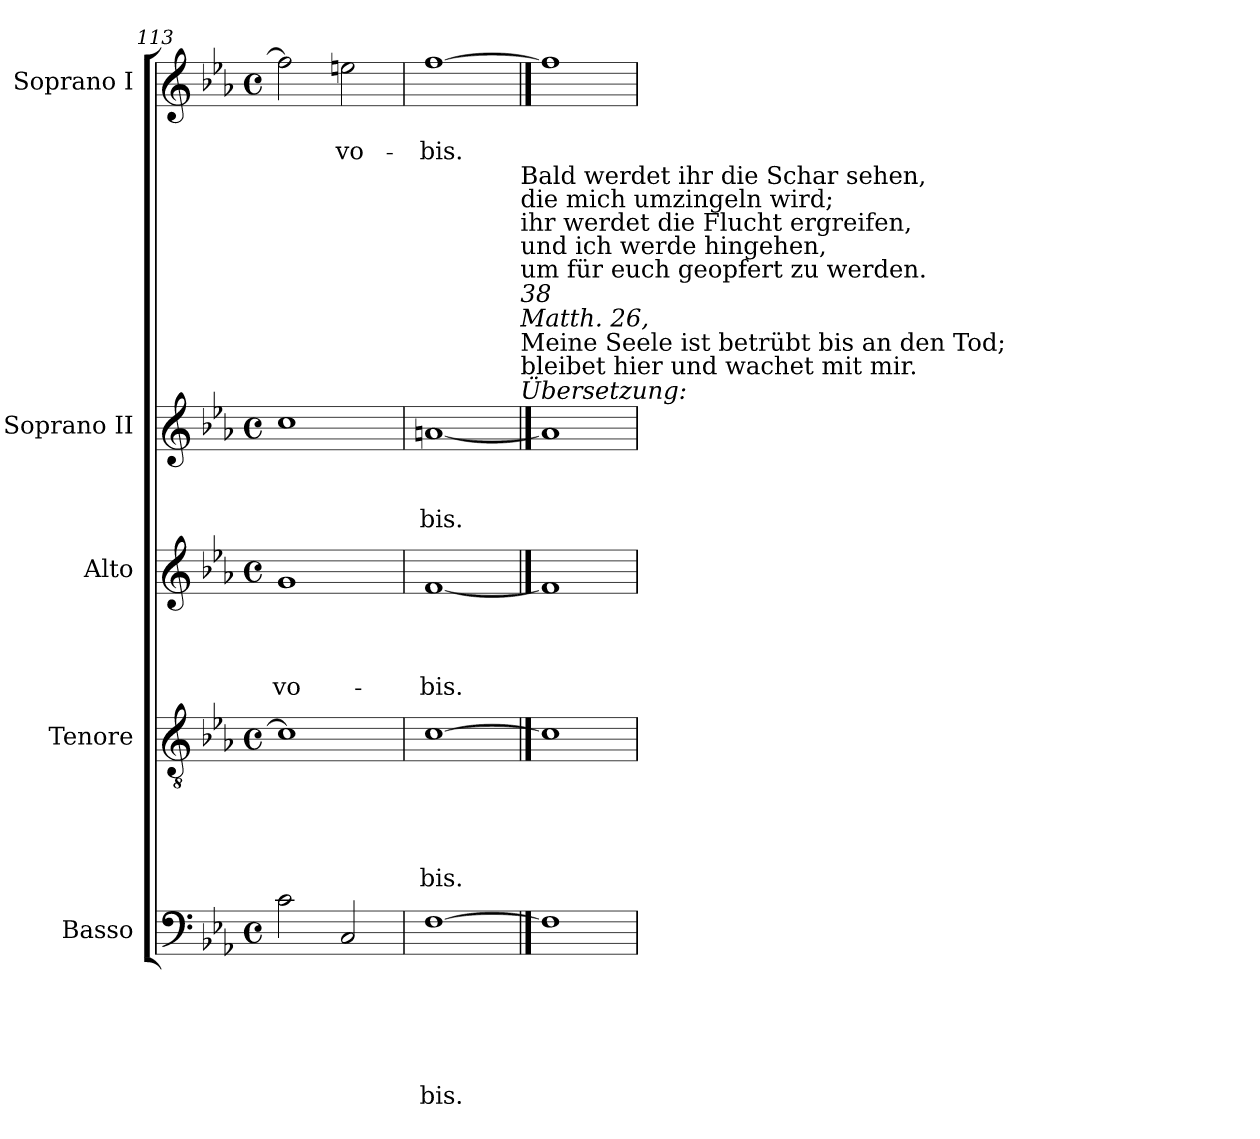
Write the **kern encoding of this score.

**kern	**text	**text	**text	**text	**text	**text	**kern	**text	**text	**text	**text	**text	**kern	**text	**text	**text	**text	**kern	**text	**text	**text	**kern	**text	**text
*part5	*part5	*part5	*part5	*part5	*part5	*part5	*part4	*part4	*part4	*part4	*part4	*part4	*part3	*part3	*part3	*part3	*part3	*part2	*part2	*part2	*part2	*part1	*part1	*part1
*staff5	*staff5	*staff5	*staff5	*staff5	*staff5	*staff5	*staff4	*staff4	*staff4	*staff4	*staff4	*staff4	*staff3	*staff3	*staff3	*staff3	*staff3	*staff2	*staff2	*staff2	*staff2	*staff1	*staff1	*staff1
*I"Basso	*	*	*	*	*	*	*I"Tenore	*	*	*	*	*	*I"Alto	*	*	*	*	*I"Soprano II	*	*	*	*I"Soprano I	*	*
*I'B	*	*	*	*	*	*	*I'T	*	*	*	*	*	*I'A	*	*	*	*	*I'S II	*	*	*	*I'S I	*	*
*clefF4	*	*	*	*	*	*	*clefGv2	*	*	*	*	*	*clefG2	*	*	*	*	*clefG2	*	*	*	*clefG2	*	*
*k[b-e-a-]	*	*	*	*	*	*	*k[b-e-a-]	*	*	*	*	*	*k[b-e-a-]	*	*	*	*	*k[b-e-a-]	*	*	*	*k[b-e-a-]	*	*
*c:	*	*	*	*	*	*	*c:	*	*	*	*	*	*c:	*	*	*	*	*c:	*	*	*	*c:	*	*
*M4/4	*	*	*	*	*	*	*M4/4	*	*	*	*	*	*M4/4	*	*	*	*	*M4/4	*	*	*	*M4/4	*	*
*met(c)	*	*	*	*	*	*	*met(c)	*	*	*	*	*	*met(c)	*	*	*	*	*met(c)	*	*	*	*met(c)	*	*
=113	=113	=113	=113	=113	=113	=113	=113	=113	=113	=113	=113	=113	=113	=113	=113	=113	=113	=113	=113	=113	=113	=113	=113	=113
2c\	.	.	.	.	.	.	1c]	.	.	.	.	.	1g	.	.	.	vo-	1cc	.	.	.	2ff\]	.	.
2C/	.	.	.	.	.	.	.	.	.	.	.	.	.	.	.	.	.	.	.	.	.	2een\	.	vo-
=114	=114	=114	=114	=114	=114	=114	=114	=114	=114	=114	=114	=114	=114	=114	=114	=114	=114	=114	=114	=114	=114	=114	=114	=114
[1F	.	.	.	.	.	-bis.	[1c	.	.	.	.	-bis.	[1f	.	.	.	-bis.	[1an	.	.	-bis.	[1ff	.	-bis.
!	!	!	!	!	!	!	!	!	!	!	!	!	!	!	!	!	!	!LO:TX:a:i:t=Übersetzung&colon;	!	!	!	!	!	!
!	!	!	!	!	!	!	!	!	!	!	!	!	!	!	!	!	!	!LO:TX:t=Meine Seele ist betrübt bis an den Tod;\nbleibet hier und wachet mit mir.	!	!	!	!	!	!
!	!	!	!	!	!	!	!	!	!	!	!	!	!	!	!	!	!	!LO:TX:i:t=Matth. 26,	!	!	!	!	!	!
!	!	!	!	!	!	!	!	!	!	!	!	!	!	!	!	!	!	!LO:TX:i:t=38	!	!	!	!	!	!
!	!	!	!	!	!	!	!	!	!	!	!	!	!	!	!	!	!	!LO:TX:t=Bald werdet ihr die Schar sehen,\ndie mich umzingeln wird;\nihr werdet die Flucht ergreifen,\nund ich werde hingehen,\num für euch geopfert zu werden.	!	!	!	!	!	!
==115	==115	==115	==115	==115	==115	==115	==115	==115	==115	==115	==115	==115	==115	==115	==115	==115	==115	==115	==115	==115	==115	==115	==115	==115
1F]	.	.	.	.	.	.	1c]	.	.	.	.	.	1f]	.	.	.	.	1a]	.	.	.	1ff]	.	.
=	=	=	=	=	=	=	=	=	=	=	=	=	=	=	=	=	=	=	=	=	=	=	=	=
*-	*-	*-	*-	*-	*-	*-	*-	*-	*-	*-	*-	*-	*-	*-	*-	*-	*-	*-	*-	*-	*-	*-	*-	*-
